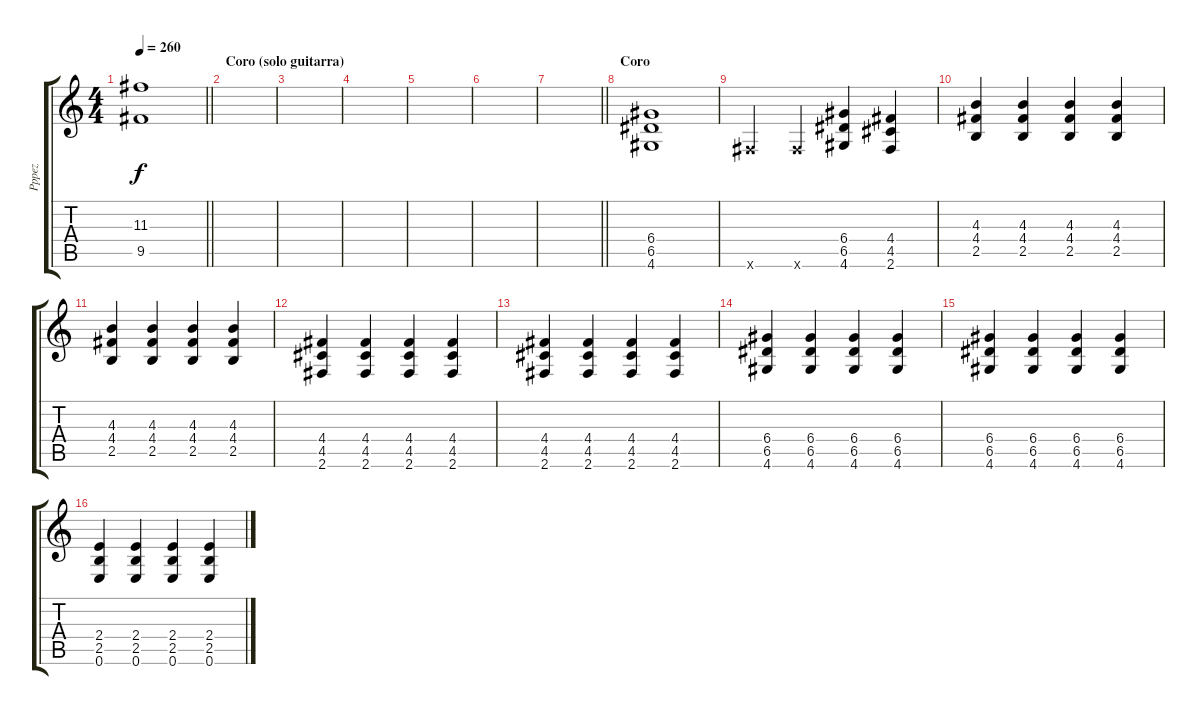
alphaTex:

\track ("Pppez" "Pppez") {instrument distortionguitar}
\staff {score tabs}
\tuning (E4 B3 G3 D3 A2 E2) {hide}
\ts (4 4)
\tempo 260
\clef g2
\barLineRight lightlight
\ks c
(11.3{t} 9.5{t}).1{dy f} |
\section ("" "Coro (solo guitarra)")
|
|
|
|
|
\barLineRight lightlight
|
\section ("" "Coro")
(6.4 6.5 4.6).1{instrument distortionguitar} |
2.6{x}.4 2.6{x}.4 (6.4 6.5 4.6).4 (4.4 4.5 2.6).4 |
(4.3 4.4 2.5).4 (4.3 4.4 2.5).4 (4.3 4.4 2.5).4 (4.3 4.4 2.5).4 |
(4.3 4.4 2.5).4 (4.3 4.4 2.5).4 (4.3 4.4 2.5).4 (4.3 4.4 2.5).4 |
(4.4 4.5 2.6).4 (4.4 4.5 2.6).4 (4.4 4.5 2.6).4 (4.4 4.5 2.6).4 |
(4.4 4.5 2.6).4 (4.4 4.5 2.6).4 (4.4 4.5 2.6).4 (4.4 4.5 2.6).4 |
(6.4 6.5 4.6).4 (6.4 6.5 4.6).4 (6.4 6.5 4.6).4 (6.4 6.5 4.6).4 |
(6.4 6.5 4.6).4 (6.4 6.5 4.6).4 (6.4 6.5 4.6).4 (6.4 6.5 4.6).4 |
(2.4 2.5 0.6).4 (2.4 2.5 0.6).4 (2.4 2.5 0.6).4 (2.4 2.5 0.6).4
